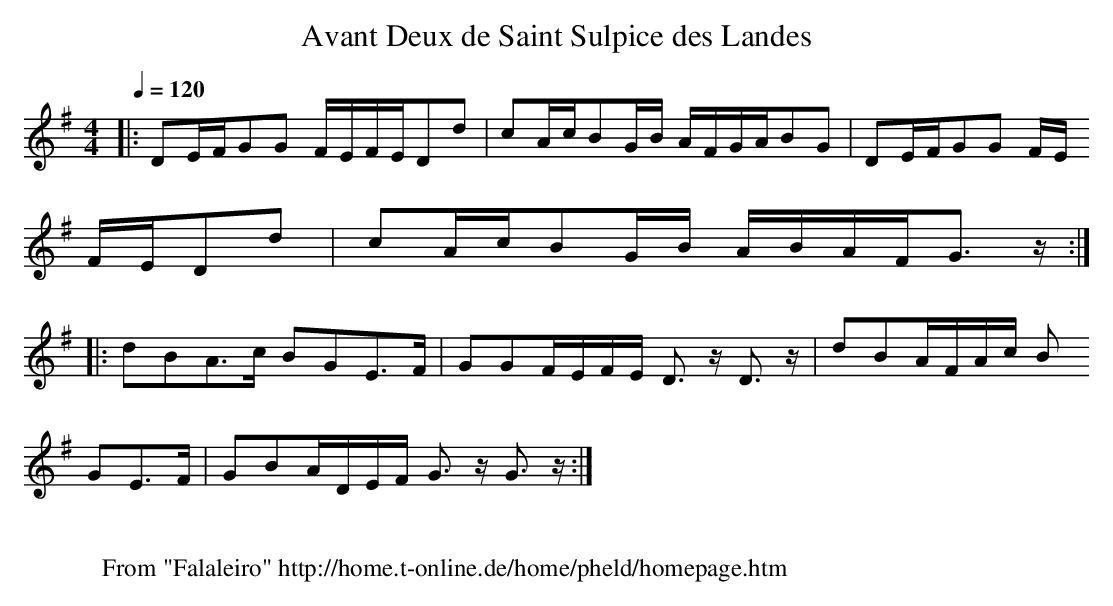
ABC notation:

X:1
T:Avant Deux de Saint Sulpice des Landes
M:4/4
L:1/8
Q:1/4=120
K:G
|:DE/2F/2GG F/2E/2F/2E/2Dd|cA/2c/2BG/2B/2 A/2F/2G/2A/2BG|DE/2F/2GG F/2E/
2F/2E/2Dd|cA/2c/2BG/2B/2 A/2B/2A/2F/2G3/2 z/2:|
|:dBA3/2c/2 BGE3/2F/2|GGF/2E/2F/2E/2 D3/2 z/2 D3/2 z/2 |dBA/2F/2A/2c/2 B
GE3/2F/2|GBA/2D/2E/2F/2 G3/2 z/2 G3/2 z/2:|
W:
W: From "Falaleiro" http://home.t-online.de/home/pheld/homepage.htm
